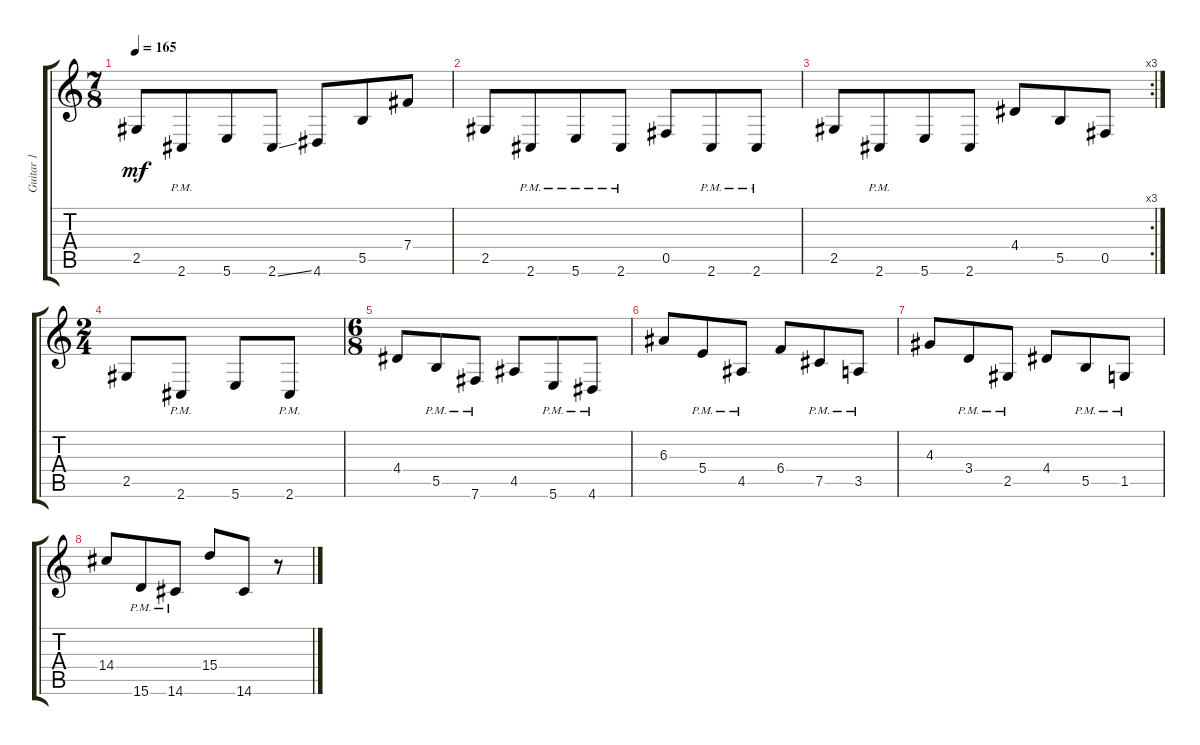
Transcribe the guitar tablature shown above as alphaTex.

\track ("Guitar 1" "Guitar 1") {instrument distortionguitar}
\staff {score tabs}
\tuning (Db4 Ab3 E3 B2 Gb2 B1) {hide}
\ts (7 8)
\tempo 165
\clef g2
\ks c
2.5.8{dy mf} 2.6{pm}.8 5.6.8 2.6{ss}.8 4.6.8 5.5.8 7.4.8 |
2.5.8 2.6{pm}.8 5.6{pm}.8 2.6{pm}.8 0.5.8 2.6{pm}.8 2.6{pm}.8 |
\rc 3
2.5.8 2.6{pm}.8 5.6.8 2.6.8 4.4.8 5.5.8 0.5.8 |
\ts (2 4)
2.5.8 2.6{pm}.8 5.6.8 2.6{pm}.8 |
\ts (6 8)
4.4.8 5.5{pm}.8 7.6{pm}.8 4.5.8 5.6{pm}.8 4.6{pm}.8 |
6.3.8 5.4{pm}.8 4.5{pm}.8 6.4.8 7.5{pm}.8 3.5{pm}.8 |
4.3.8 3.4{pm}.8 2.5{pm}.8 4.4.8 5.5{pm}.8 1.5{pm}.8 |
14.4.8 15.6{pm}.8 14.6{pm}.8 15.4.8 14.6.8 r.8
